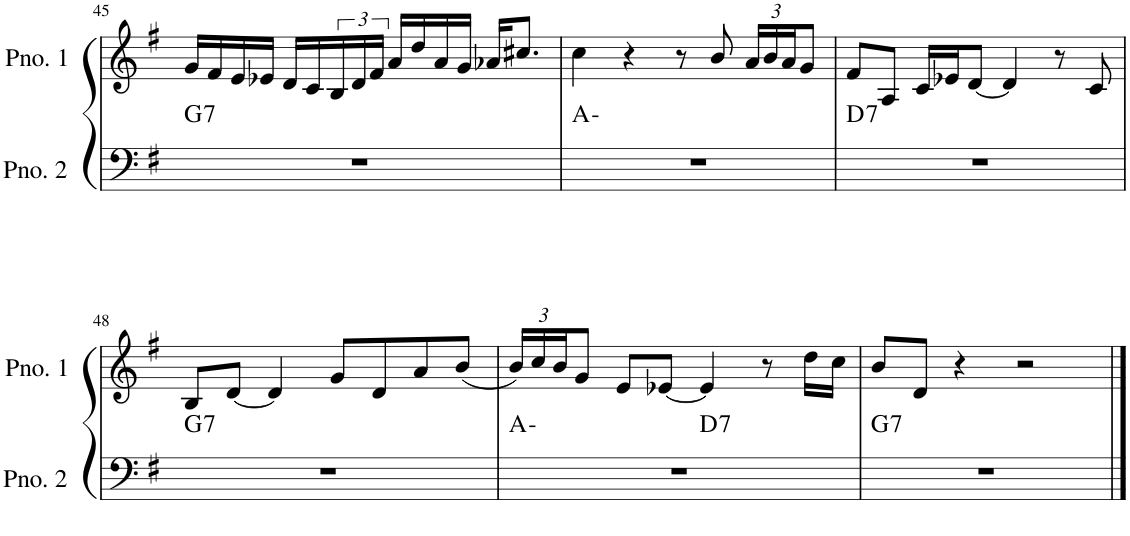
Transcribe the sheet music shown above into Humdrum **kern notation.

**kern	**harte	**kern
*part2	*part2	*part1
*staff2	*	*staff1
*I"ピアノ 2	*	*I"ピアノ 1
!!LO:PB:g=z
*clefF4	*	*clefG2
*k[f#]	*	*k[f#]
*M4/4	*	*M4/4
=45	=45	=45
!	!LO:H:kt=7	!
1r	G:7	16g/LL
.	.	16f#/
.	.	16e/
.	.	16e-X/JJ
.	.	16d/LL
.	.	16c/
.	.	24B/
.	.	24d/
.	.	24f#/JJ
.	.	16a/LL
.	.	16dd/
.	.	16a/
.	.	16g/JJ
.	.	16a-X/KL
.	.	8.cc#X/J
=46	=46	=46
1r	A:min	4cc\
.	.	4r
.	.	8r
.	.	8b/
*	*	*Xbrackettup
.	.	24a/LL
.	.	24b/
.	.	24a/J
.	.	8g/J
=47	=47	=47
!	!LO:H:kt=7	!
1r	D:7	8f#/L
.	.	8A/J
.	.	16c/LL
.	.	16e-X/J
.	.	[8d/J
.	.	4d/]
.	.	8r
.	.	8c/
!!LO:LB:g=z
=48	=48	=48
!	!LO:H:kt=7	!
1r	G:7	8B/L
.	.	[8d/J
.	.	4d/]
.	.	8g/L
.	.	8d/
.	.	8a/
.	.	(8b/J
=49	=49	=49
*^	*	*
1r	2ryy	A:min	24b/LL)
.	.	.	24cc/
.	.	.	24b/J
.	.	.	8g/J
.	.	.	8e/L
.	.	.	[8e-X/J
!	!	!LO:H:kt=7	!
.	2ryy	D:7	4e-/]
.	.	.	8r
.	.	.	16dd\LL
.	.	.	16cc\JJ
=50	=50	=50	=50
!	!	!LO:H:kt=7	!
*v	*v	*	*
1r	G:7	8b/L
.	.	8d/J
.	.	4r
.	.	2r
==	==	==
*-	*-	*-
